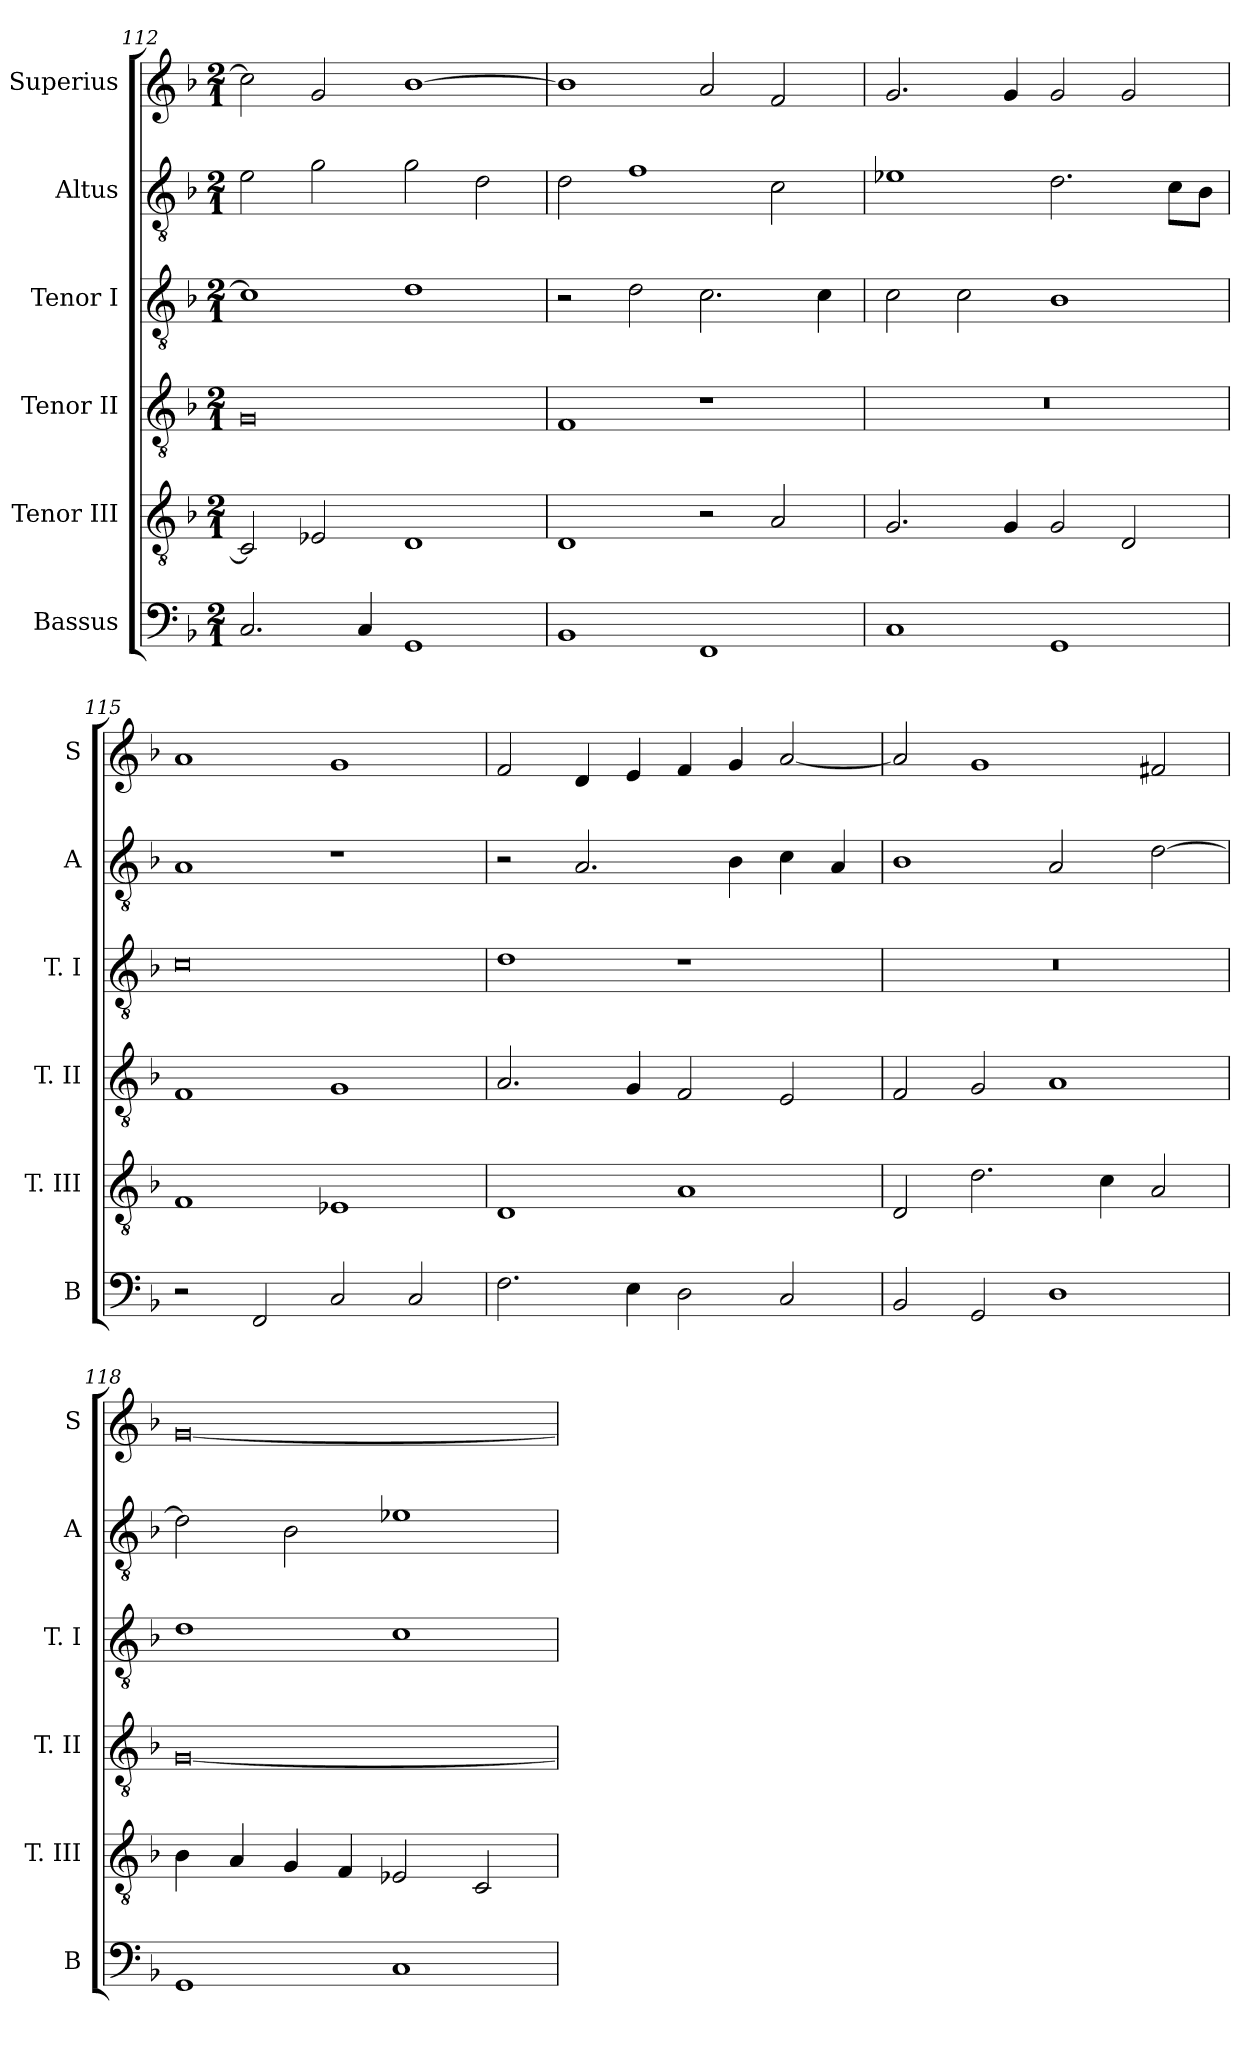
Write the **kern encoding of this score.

**kern	**kern	**kern	**kern	**kern	**kern
*part6	*part5	*part4	*part3	*part2	*part1
*staff6	*staff5	*staff4	*staff3	*staff2	*staff1
*I"Bassus	*I"Tenor III	*I"Tenor II	*I"Tenor I	*I"Altus	*I"Superius
*I'B	*I'T. III	*I'T. II	*I'T. I	*I'A	*I'S
*clefF4	*clefGv2	*clefGv2	*clefGv2	*clefGv2	*clefG2
*k[b-]	*k[b-]	*k[b-]	*k[b-]	*k[b-]	*k[b-]
*F:	*F:	*F:	*F:	*F:	*F:
*M2/1	*M2/1	*M2/1	*M2/1	*M2/1	*M2/1
=112	=112	=112	=112	=112	=112
2.C	2C]	0G	1c]	2e	2cc]
.	2E-X	.	.	2g	2g
4C	.	.	.	.	.
1GG	1D	.	1d	2g	[1b-
.	.	.	.	2d	.
=113	=113	=113	=113	=113	=113
1BB-	1D	1F	2r	2d	1b-]
.	.	.	2d	1f	.
1FF	2r	1r	2.c	.	2a
.	2A	.	.	2c	2f
.	.	.	4c	.	.
=114	=114	=114	=114	=114	=114
1C	2.G	0r	2c	1e-X	2.g
.	.	.	2c	.	.
.	4G	.	.	.	4g
1GG	2G	.	1B-	2.d	2g
.	2D	.	.	.	2g
.	.	.	.	8cL	.
.	.	.	.	8B-J	.
=115	=115	=115	=115	=115	=115
2r	1F	1F	0c	1A	1a
2FF	.	.	.	.	.
2C	1E-X	1G	.	1r	1g
2C	.	.	.	.	.
=116	=116	=116	=116	=116	=116
2.F	1D	2.A	1d	2r	2f
.	.	.	.	2.A	4d
4E	.	4G	.	.	4e
2D	1A	2F	1r	.	4f
.	.	.	.	4B-	4g
2C	.	2E	.	4c	[2a
.	.	.	.	4A	.
=117	=117	=117	=117	=117	=117
2BB-	2D	2F	0r	1B-	2a]
2GG	2.d	2G	.	.	1g
1D	.	1A	.	2A	.
.	4c	.	.	.	.
.	2A	.	.	[2d	2f#X
=118	=118	=118	=118	=118	=118
1GG	4B-	[0G	1d	2d]	[0g
.	4A	.	.	.	.
.	4G	.	.	2B-	.
.	4F	.	.	.	.
1C	2E-X	.	1c	1e-X	.
.	2C	.	.	.	.
=	=	=	=	=	=
*-	*-	*-	*-	*-	*-
